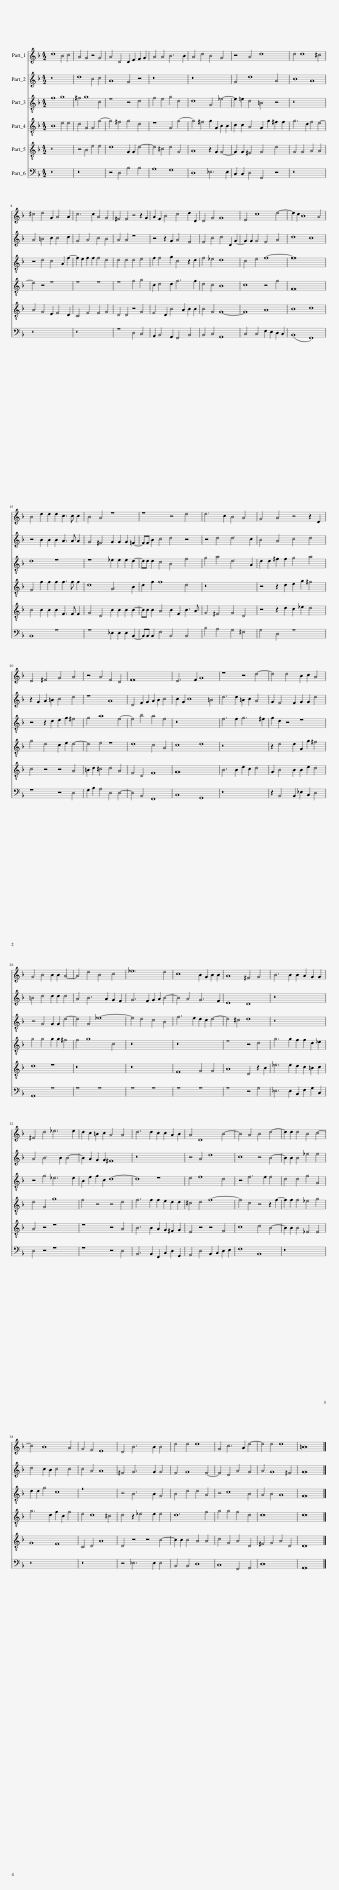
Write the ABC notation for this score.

X:1
%%score 1 2 3 4 5 6
L:1/8
M:4/2
I:linebreak $
K:F
V:1 treble
V:2 treble
V:3 treble-8
V:4 treble-8
V:5 treble-8
V:6 bass
V:1
 d8 B4 c4 | A4 G4 z4 G4 | A4 D4 D2 E2 F2 G2 | A4 A4 B6 B2 | A4 d4 B4 G4 | %5
 z4 A4 d8 | d4 d8 ^c4 |$ ^c4 d4 G2 A4 A2 | c6 c2 A4 G4 | ^F4 F4 z4 z2 G2 | %10
 A2 F2 B4 c4 d2 D2 | D4 G4 G8 | E4 c8 d4- | d2 c2 B8 A4 |$ B4 d2 d2 d2 c3 c c2 | %15
 B4 A4 z8 | z8 z4 d4 | d6 c2 B4 A4 | G4 A4 z4 z2 D2 |$ E4 ^F4 G4 A4 | %20
 z4 A4 F4 D4 | F16 | E6 F2 G8 | z8 z4 d4- | d4 d4 B2 c2 A4 |$ %25
 G4 B4 B2 B2 A4- | A4 d4 B4 c4 | _e12 d4 | c8 B2 G2 B2 B2 | A8 ^F4 G4 | %30
 B6 B2 B2 A2 G2 G2 |$ ^F4 d4 _e6 e2 | d2 c2 =B2 c2 A4 A4 | d6 d2 c2 c2 A2 B2 | A4 D8 B4- | %35
 B4 A4 B4 d4- | d2 d2 d4 B4 c4- |$ c4 B8 A4 | G4 F4 E8 | D4 B6 B2 B4 | %40
 d4 d4 d8 | G4 c6 A2 d4- | d4 d4 d8 | =B16 |] %44
V:2
 z16 | d8 B4 c4 | A8 G4 z4 | z16 | z16 | %5
 G4 d8 A4 | B8 A8 |$ A4 =B4 c2 c4 d2 | G4 A4 c4 B4 | A4 A4 z8 | %10
 z4 z2 G2 A4 F4 | F4 c4 d4 D2 G2- | G2 G2 G4 F4 A4 | d8 c8 |$ z4 B2 B2 B2 A3 A A2 | %15
 G4 ^F4 G2 G2 G2 =F2- | FF B2 c4 d4 z4 | z4 d4 d6 c2 | B4 A4 c4 d4 |$ z2 G2 A2 =B2 c4 d4 | %20
 z8 A8 | D4 F2 G2 A2 B2 c4 | c2 G2 c8 =B4 | d6 d2 =B2 c2 A4 | G2 F4 F2 G2 G2 d4 |$ %25
 =B4 d4 d2 d2 d4 | A4 B6 A2 G2 F2 | G6 F2 G2 A2 B4- | B4 A4 G6 F2 | E8 D8 | %30
 z16 |$ A4 B6 B2 B4- | B2 A2 G2 G2 ^F8 | z16 | z4 A4 d8 | %35
 c8 z4 B4- | B2 B2 B4 _e4 e4 |$ d4 c2 B2 c4 c4 | c4 A4 A8 | ^F4 G6 G2 G4 | %40
 F4 G8 F4- | F4 E4 A4 G4 | A4 G8 ^F4 | G16 |] %44
V:3
 f8 g8 | ^f4 g8 c4 | z8 z4 d4 | f4 e4 g4 d4 | d8 G4 _e4- | %5
 e2 =e2 d4 =B4 z4 | z16 |$ z4 d4 c4 A2 f2- | f2 e2 f2 f2 f4 d4 | d4 d4 d4 e4 | %10
 f2 f4 g2 c4 z2 d2 | f4 _e4 d8 | c4 e4 f8- | f16 |$ d8 z8 | %15
 z8 _e2 e2 e2 d2- | dd d2 c4 B4 f4 | g4 a4 d6 A2 | d2 d2 ^f2 f2 g4 a4 |$ z4 z2 d2 e2 g2 ^f4 | %20
 g4 a8 f4- | f4 b4 a4 f4 | z16 | f6 f2 g6 ^f2 | g2 d2 z4 z8 |$ %25
 z4 G4 G2 G2 d4- | d4 G4 _e8- | e4 d4 c4 B4 | f6 e2 d2 c2 d4- | d4 ^c4 d8 | %30
 z16 |$ z4 g4 _e6 e2 | B2 f2 g2 c2 d8- | d8 z8 | e4 f8 d4 | %35
 z4 f6 f2 f4 | d4 d4 g4 G4 |$ d2 d2 g4 c8 | z16 | z4 B6 B2 G4 | %40
 B4 d4 d4 A4 | z4 c8 B4 | A4 B4 A8 | G16 |] %44
V:4
 B8 e4 e4 | d4 G4 G4 g4- | g4 ^f4 g4 d4 | z8 G4 g4- | g4 ^f4 g2 G2 B2 B2 | %5
 c2 c2 A4 G2 g2 ^f2 f2 | g6 d2 f4 e4- |$ e4 z4 z8 | z8 z8 | z8 f4 g4 | %10
 c2 d4 d2 f6 f2 | d4 c4 B8 | c8 z4 f4 | F16 |$ F4 f2 f2 f2 f3 f f2 | %15
 d8 G6 B2 | d2 f2 f8 d4 | z16 | z4 z2 d2 e2 g2 ^f4 |$ g4 d4 c2 e2 d4- | %20
 d4 e4 z8 | d8 c4 A4 | c8 d8 | z16 | z2 d4 d2 G2 g2 ^f4 |$ %25
 g4 g4 g2 g2 ^f4 | f4 g8 c4 | z16 | z16 | z8 z4 d4 | %30
 g6 g2 f2 f2 d2 _e2 |$ d4 G4 g8 | f4 z4 z4 d4 | f6 f2 f2 e2 d2 d2 | ^c4 d4 f8- | %35
 f4 c4 z4 z2 f2- | f2 f2 f4 _e4 g4 |$ g6 d2 f2 c2 f4 | e4 d8 ^c4 | d4 z2 _e4 e2 e4 | %40
 d12 f4 | g4 g4 f4 d4 | d16 | d16 |] %44
V:5
 z16 | z4 B4 e4 e4 | d8 G2 G2 d4- | d4 ^c4 d4 G4 | A8 z2 G2 G4- | %5
 G2 G2 ^F4 G4 d4 | G4 G4 A4 A4 |$ A4 G4 E2 F4 D2 | C4 F4 F4 G4 | D4 D4 z4 G4 | %10
 F4 D2 B4 A2 B2 B2 | B4 G4 G8- | G8 A8 | B8 c8 |$ B4 B2 B2 B2 F3 F F2 | %15
 G4 D4 B2 B2 B2 B2- | BB B2 A4 B2 F2 B3 A | G4 ^F4 G4 D4 | z4 z2 d2 c2 _e2 d4 |$ c4 z4 z4 A4 | %20
 =B2 d2 ^c4 d4 A4 | F4 D4 F8 | G16 | B6 B2 e2 c2 d4 | G2 B4 B2 B2 e2 d4 |$ %25
 d8 z8 | z16 | z16 | F8 G4 G4 | A8 D4 z2 B2 | %30
 _e6 e2 d2 c2 =B2 c2 |$ A4 z4 z8 | z8 z4 A4 | B6 B2 A2 G2 ^F2 G2 | E4 z4 z4 F4 | %35
 c8 d4 B4- | B2 B2 B4 _E4 E4 |$ G8 F8 | C4 D4 A8 | D4 z4 z4 B4- | %40
 B2 B2 B4 A4 A4 | c4 G4 A4 D4 | ^F4 G4 A4 D4 | D16 |] %44
V:6
 z16 | z16 | z4 D,4 B,4 B,4 | A,8 G,8 | D,8 _E,6 E,2 | %5
 C,2 C,2 D,4 G,,4 z4 | z16 |$ z16 | z16 | z8 D,4 C,4 | %10
 A,,2 B,,4 G,,2 F,,4 B,,4 | B,,4 C,4 G,,8 | C,4 C,4 F,2 E,2 D,2 C,2 | (B,,8 F,,8) |$ B,,8 z8 | %15
 z8 _E,2 E,2 E,2 B,,2- | B,,B,, B,,2 F,4 B,,4 B,,4 | B,4 A,4 G,4 ^F,4 | G,4 D,4 z8 |$ z8 z4 D,4 | %20
 G,2 B,2 A,4 D,4 D,4- | D,4 B,,4 F,,8 | C,8 G,,8 | z16 | z2 B,,4 B,,2 _E,2 C,2 D,4 |$ %25
 G,,8 z8 | z8 z8 | z8 z8 | z8 z8 | z8 z4 G,4 | %30
 _E,6 E,2 B,,2 F,2 G,2 C,2 |$ D,4 z4 z8 | z8 z4 D,4 | B,,6 B,,2 F,,2 C,2 D,2 G,,2 | A,,4 D,4 B,,2 C,2 D,2 E,2 | %35
 F,8 B,,8 | z16 |$ z16 | z16 | z4 _E,6 E,2 E,4 | %40
 B,,4 B,,4 D,8 | C,8 F,,4 G,,4 | D,16 | G,,16 |] %44
